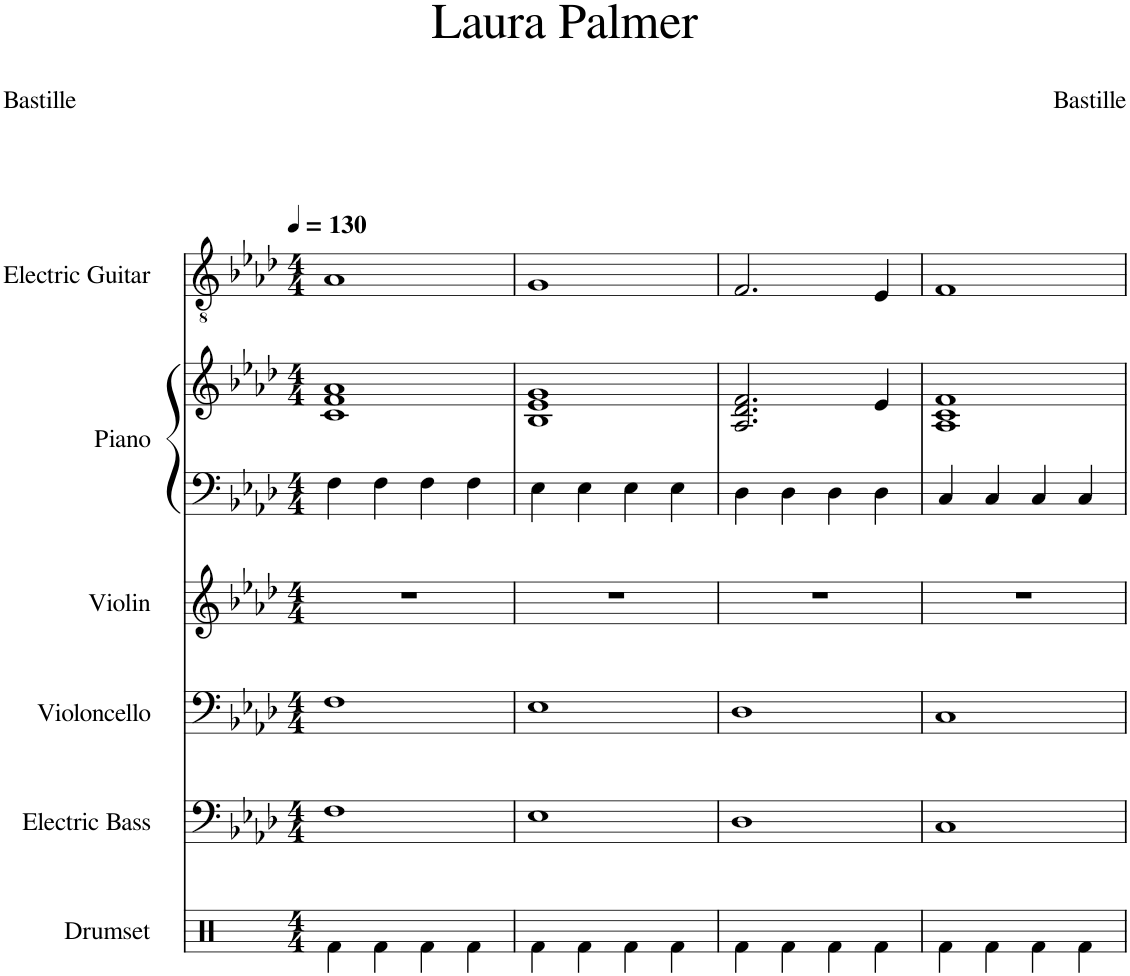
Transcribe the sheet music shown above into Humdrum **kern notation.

**kern	**kern	**kern	**kern	**kern	**kern	**kern
*part6	*part5	*part4	*part3	*part2	*part2	*part1
*staff7	*staff6	*staff5	*staff4	*staff3	*staff2	*staff1
*I"Drumset	*I"Electric Bass	*I"Violoncello	*I"Violin	*I"Piano	*	*I"Electric Guitar
*I'D. Set	*I'El. B.	*I'Vc.	*I'Vln.	*I'Pno.	*	*I'El. Guit.
*clefX	*clefF4	*clefF4	*clefG2	*clefF4	*clefG2	*clefGv2
*	*Trd7c12	*	*	*	*	*
*k[]	*k[b-e-a-d-]	*k[b-e-a-d-]	*k[b-e-a-d-]	*k[b-e-a-d-]	*k[b-e-a-d-]	*k[b-e-a-d-]
*M4/4	*M4/4	*M4/4	*M4/4	*M4/4	*M4/4	*M4/4
*MM130	*MM130	*MM130	*MM130	*MM130	*MM130	*MM130
=1	=1	=1	=1	=1	=1	=1
*^	*	*	*	*	*	*
1ryy	4Rf\	1F	1F	1r	4F\	1c 1f 1a-	1A-
.	4Rf\	.	.	.	4F\	.	.
.	4Rf\	.	.	.	4F\	.	.
.	4Rf\	.	.	.	4F\	.	.
=2	=2	=2	=2	=2	=2	=2	=2
1ryy	4Rf\	1E-	1E-	1r	4E-\	1B- 1e- 1g	1G
.	4Rf\	.	.	.	4E-\	.	.
.	4Rf\	.	.	.	4E-\	.	.
.	4Rf\	.	.	.	4E-\	.	.
=3	=3	=3	=3	=3	=3	=3	=3
1ryy	4Rf\	1D-	1D-	1r	4D-\	2.A-/ 2.d-/ 2.f/	2.F/
.	4Rf\	.	.	.	4D-\	.	.
.	4Rf\	.	.	.	4D-\	.	.
.	4Rf\	.	.	.	4D-\	4e-/	4E-/
=4	=4	=4	=4	=4	=4	=4	=4
1ryy	4Rf\	1C	1C	1r	4C/	1A- 1c 1f	1F
.	4Rf\	.	.	.	4C/	.	.
.	4Rf\	.	.	.	4C/	.	.
.	4Rf\	.	.	.	4C/	.	.
*v	*v	*	*	*	*	*	*
=	=	=	=	=	=	=
*-	*-	*-	*-	*-	*-	*-
